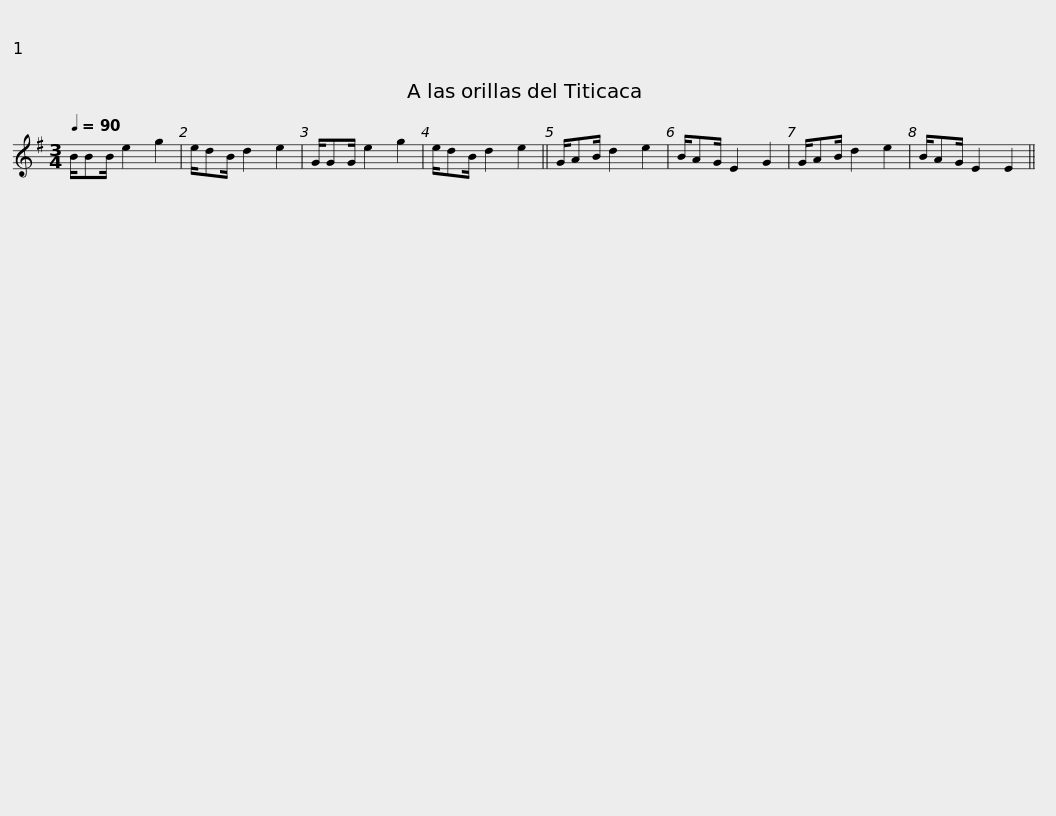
X:1
L:1/8
Q:1/4=90
M:3/4
I:linebreak $
K:Emin
V:1 treble
V:1
 B/BB/ e2 g2 | e/dB/ d2 e2 | G/GG/ e2 g2 | e/dB/ d2 e2 || G/AB/ d2 e2 | %5
 B/AG/ E2 G2 | G/AB/ d2 e2 | B/AG/ E2 E2 || %8
